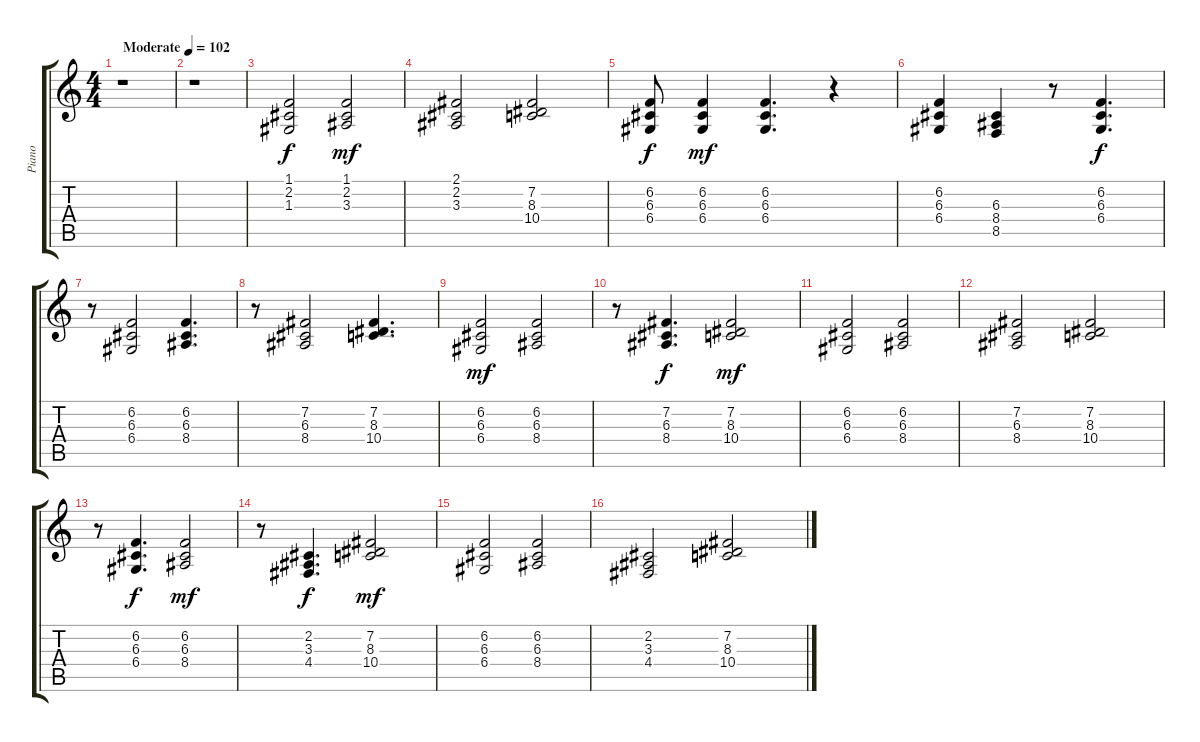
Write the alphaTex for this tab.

\track ("Piano" "Piano") {instrument electricpiano1}
\staff {score tabs}
\tuning (E4 B3 G3 D3 A2 E2) {hide}
\ts (4 4)
\tempo (102 "Moderate")
\clef g2
\ks c
r.1{dy f instrument electricpiano1} |
r.1 |
(1.1 2.2 1.3).2 (1.1 2.2 3.3).2{dy mf} |
(2.1 2.2 3.3).2 (7.2 8.3 10.4).2 |
(6.2 6.3 6.4).8{dy f} (6.2 6.3 6.4).4{dy mf} (6.2 6.3 6.4).4{d} r.4 |
(6.2 6.3 6.4).4 (6.3 8.4 8.5).4 r.8 (6.2 6.3 6.4).4{d dy f} |
r.8 (6.2 6.3 6.4).2 (6.2 6.3 8.4).4{d} |
r.8 (7.2 6.3 8.4).2 (7.2 8.3 10.4).4{d} |
(6.2 6.3 6.4).2{dy mf} (6.2 6.3 8.4).2 |
r.8 (7.2 6.3 8.4).4{d dy f} (7.2 8.3 10.4).2{dy mf} |
(6.2 6.3 6.4).2 (6.2 6.3 8.4).2 |
(7.2 6.3 8.4).2 (7.2 8.3 10.4).2 |
r.8 (6.2 6.3 6.4).4{d dy f} (6.2 6.3 8.4).2{dy mf} |
r.8 (2.2 3.3 4.4).4{d dy f} (7.2 8.3 10.4).2{dy mf} |
(6.2 6.3 6.4).2 (6.2 6.3 8.4).2 |
(2.2 3.3 4.4).2 (7.2 8.3 10.4).2
